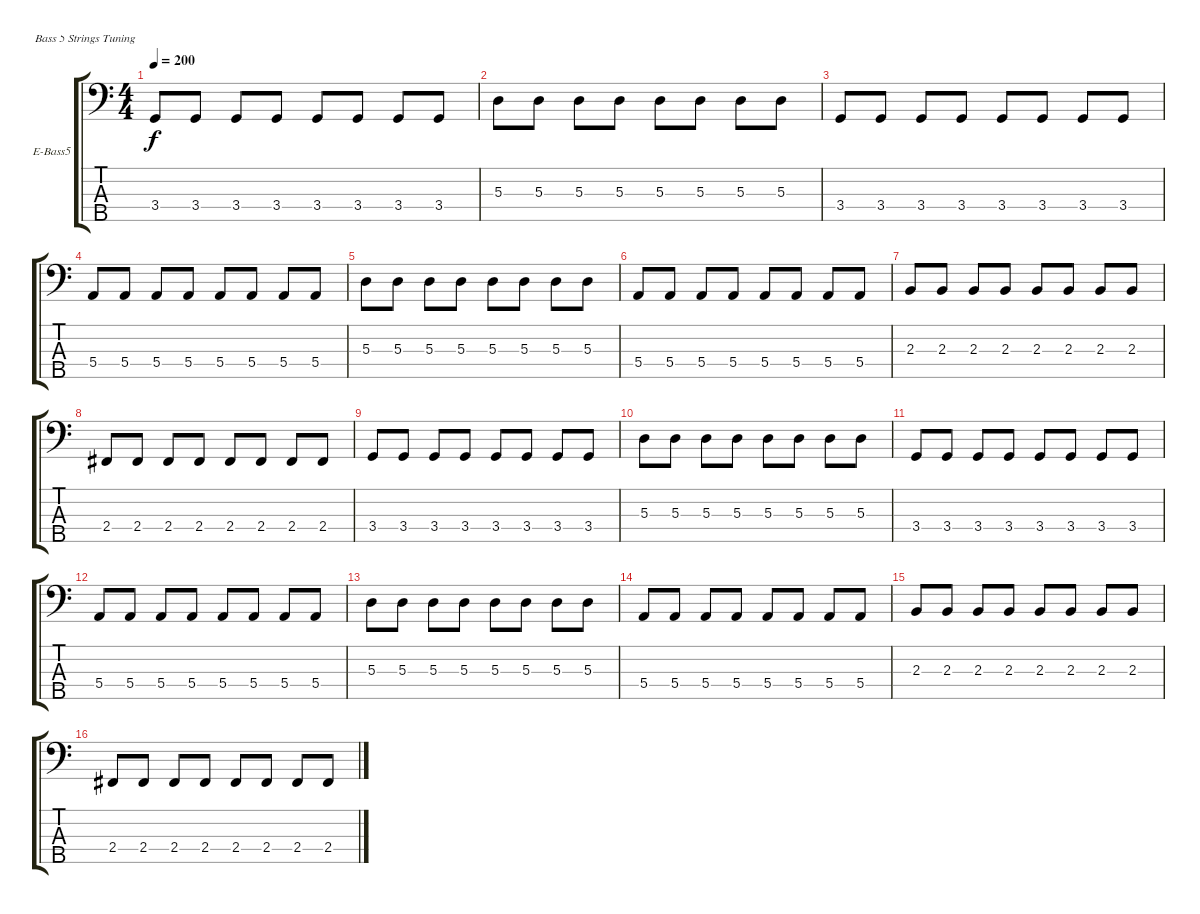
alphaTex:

\bracketExtendMode groupsimilarinstruments
\firstSystemTrackNameOrientation horizontal
\otherSystemsTrackNameOrientation horizontal
\track ("Bajo" "E-Bass5") {instrument electricbassfinger}
\staff {score tabs}
\tuning (G2 D2 A1 E1 B0)
\ts (4 4)
\tempo 200
\clef f4
\ks c
3.4.8{dy f} 3.4.8 3.4.8 3.4.8 3.4.8 3.4.8 3.4.8 3.4.8 |
5.3.8 5.3.8 5.3.8 5.3.8 5.3.8 5.3.8 5.3.8 5.3.8 |
3.4.8 3.4.8 3.4.8 3.4.8 3.4.8 3.4.8 3.4.8 3.4.8 |
5.4.8 5.4.8 5.4.8 5.4.8 5.4.8 5.4.8 5.4.8 5.4.8 |
5.3.8 5.3.8 5.3.8 5.3.8 5.3.8 5.3.8 5.3.8 5.3.8 |
5.4.8 5.4.8 5.4.8 5.4.8 5.4.8 5.4.8 5.4.8 5.4.8 |
2.3.8 2.3.8 2.3.8 2.3.8 2.3.8 2.3.8 2.3.8 2.3.8 |
2.4.8 2.4.8 2.4.8 2.4.8 2.4.8 2.4.8 2.4.8 2.4.8 |
3.4.8 3.4.8 3.4.8 3.4.8 3.4.8 3.4.8 3.4.8 3.4.8 |
5.3.8 5.3.8 5.3.8 5.3.8 5.3.8 5.3.8 5.3.8 5.3.8 |
3.4.8 3.4.8 3.4.8 3.4.8 3.4.8 3.4.8 3.4.8 3.4.8 |
5.4.8 5.4.8 5.4.8 5.4.8 5.4.8 5.4.8 5.4.8 5.4.8 |
5.3.8 5.3.8 5.3.8 5.3.8 5.3.8 5.3.8 5.3.8 5.3.8 |
5.4.8 5.4.8 5.4.8 5.4.8 5.4.8 5.4.8 5.4.8 5.4.8 |
2.3.8 2.3.8 2.3.8 2.3.8 2.3.8 2.3.8 2.3.8 2.3.8 |
2.4.8 2.4.8 2.4.8 2.4.8 2.4.8 2.4.8 2.4.8 2.4.8
